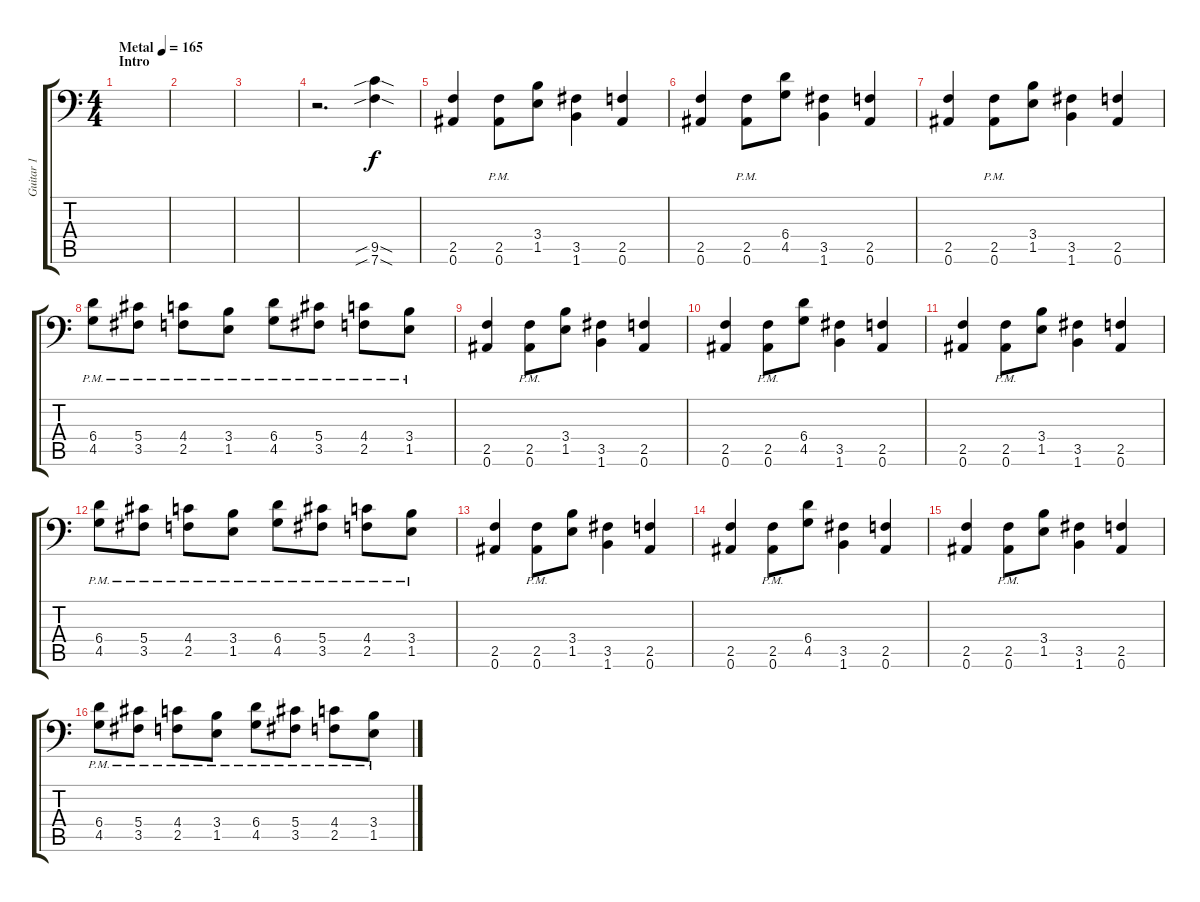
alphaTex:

\track ("Guitar 1" "Guitar 1") {instrument distortionguitar}
\staff {score tabs}
\tuning (Bb3 F3 Db3 Ab2 Eb2 Bb1) {hide}
\ts (4 4)
\section ("" "Intro")
\tempo (165 "Metal")
\clef f4
\ks c
|
|
|
r.2{d} (9.5{sib sod} 7.6{sib sod}).4 |
(2.5 0.6).4 (2.5{pm} 0.6{pm}).8 (3.4 1.5).8 (3.5 1.6).4 (2.5 0.6).4 |
(2.5 0.6).4 (2.5{pm} 0.6{pm}).8 (6.4 4.5).8 (3.5 1.6).4 (2.5 0.6).4 |
(2.5 0.6).4 (2.5{pm} 0.6{pm}).8 (3.4 1.5).8 (3.5 1.6).4 (2.5 0.6).4 |
(6.4{pm} 4.5{pm}).8 (5.4{pm} 3.5{pm}).8 (4.4{pm} 2.5{pm}).8 (3.4{pm} 1.5{pm}).8 (6.4{pm} 4.5{pm}).8 (5.4{pm} 3.5{pm}).8 (4.4{pm} 2.5{pm}).8 (3.4{pm} 1.5{pm}).8 |
(2.5 0.6).4 (2.5{pm} 0.6{pm}).8 (3.4 1.5).8 (3.5 1.6).4 (2.5 0.6).4 |
(2.5 0.6).4 (2.5{pm} 0.6{pm}).8 (6.4 4.5).8 (3.5 1.6).4 (2.5 0.6).4 |
(2.5 0.6).4 (2.5{pm} 0.6{pm}).8 (3.4 1.5).8 (3.5 1.6).4 (2.5 0.6).4 |
(6.4{pm} 4.5{pm}).8 (5.4{pm} 3.5{pm}).8 (4.4{pm} 2.5{pm}).8 (3.4{pm} 1.5{pm}).8 (6.4{pm} 4.5{pm}).8 (5.4{pm} 3.5{pm}).8 (4.4{pm} 2.5{pm}).8 (3.4{pm} 1.5{pm}).8 |
(2.5 0.6).4 (2.5{pm} 0.6{pm}).8 (3.4 1.5).8 (3.5 1.6).4 (2.5 0.6).4 |
(2.5 0.6).4 (2.5{pm} 0.6{pm}).8 (6.4 4.5).8 (3.5 1.6).4 (2.5 0.6).4 |
(2.5 0.6).4 (2.5{pm} 0.6{pm}).8 (3.4 1.5).8 (3.5 1.6).4 (2.5 0.6).4 |
(6.4{pm} 4.5{pm}).8 (5.4{pm} 3.5{pm}).8 (4.4{pm} 2.5{pm}).8 (3.4{pm} 1.5{pm}).8 (6.4{pm} 4.5{pm}).8 (5.4{pm} 3.5{pm}).8 (4.4{pm} 2.5{pm}).8 (3.4{pm} 1.5{pm}).8
